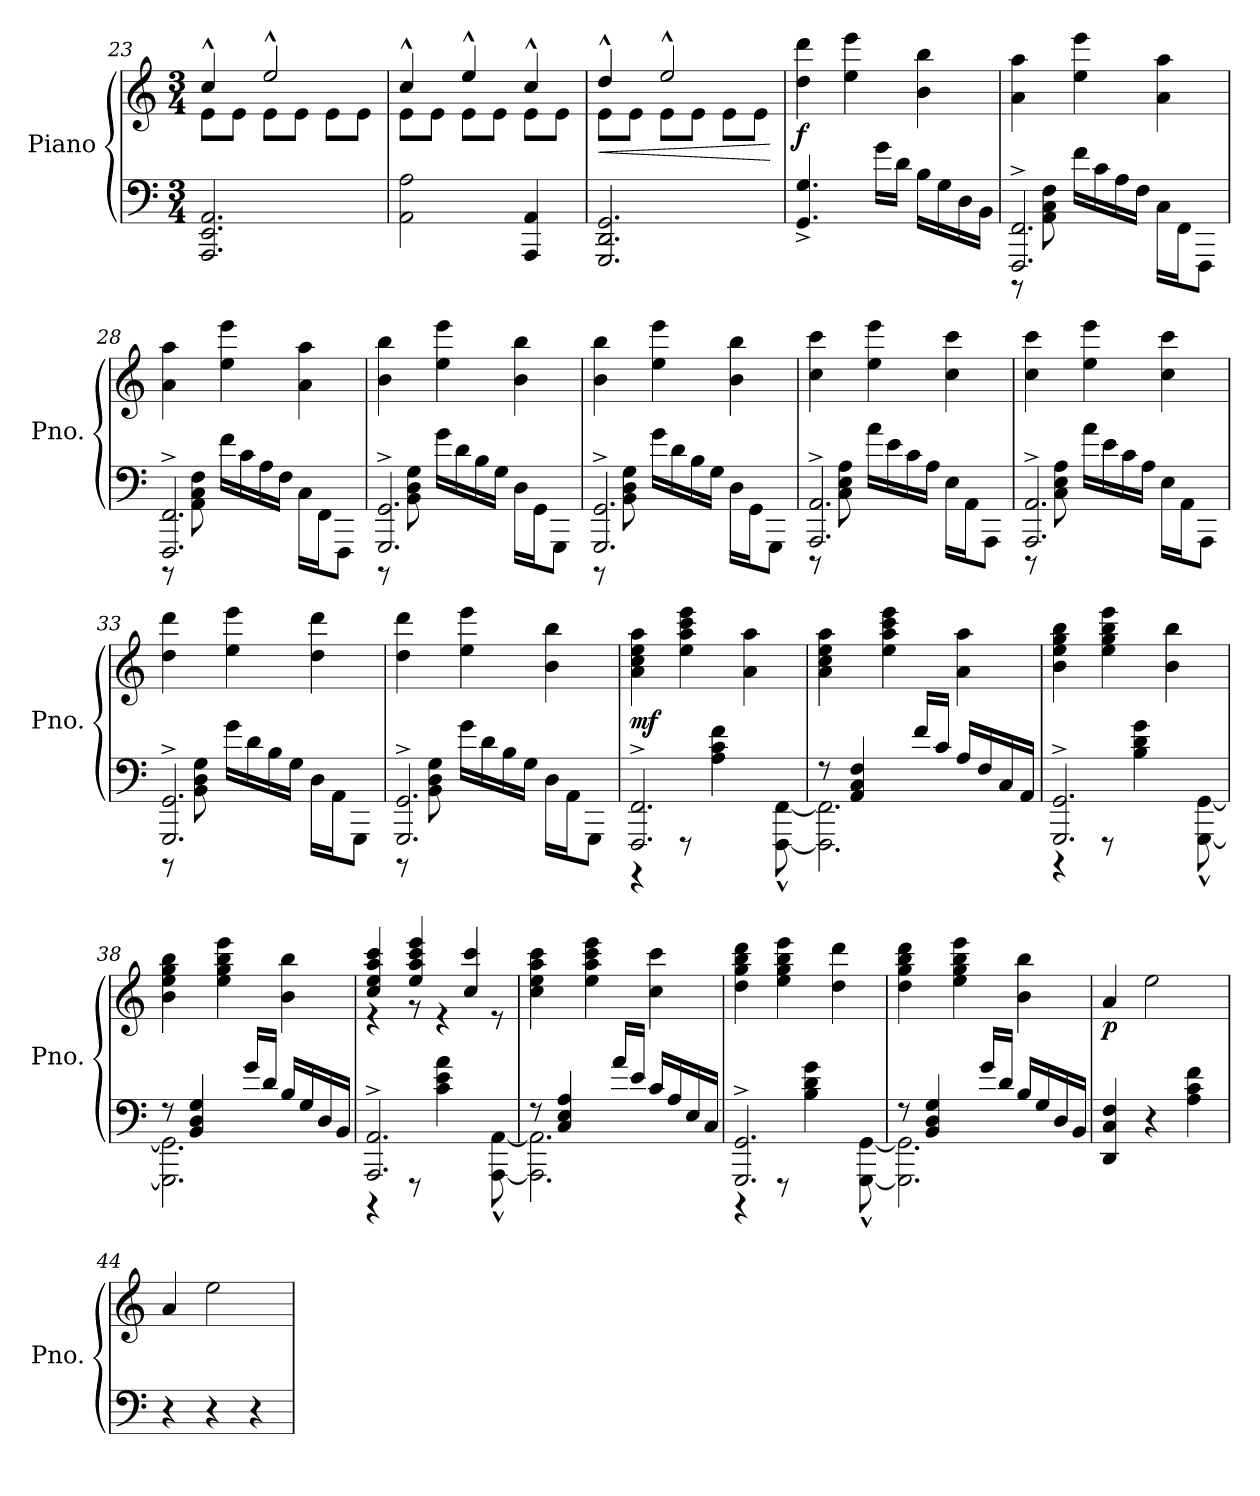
**kern	**kern	**dynam
*part1	*part1	*part1
*staff2	*staff1	*staff1/2
*I"Piano	*	*
*I'Pno.	*	*
*clefF4	*clefG2	*
*k[]	*k[]	*
*M3/4	*M3/4	*
=23	=23	=23
*	*^	*
2.AAA/ 2.EE/ 2.AA/	4cc^^/	8e\L	.
.	.	8e\J	.
.	2ee^^/	8e\L	.
.	.	8e\J	.
.	.	8e\L	.
.	.	8e\J	.
=24	=24	=24	=24
2AA\ 2A\	4cc^^/	8e\L	.
.	.	8e\J	.
.	4ee^^/	8e\L	.
.	.	8e\J	.
4AAA/ 4AA/	4cc^^/	8e\L	.
.	.	8e\J	.
=25	=25	=25	=25
!	!	!	!LO:HP:b
2.GGG/ 2.DD/ 2.GG/	4dd^^/	8e\L	<
.	.	8e\J	.
.	2ee^^/	8e\L	.
.	.	8e\J	.
.	.	8e\L	.
.	.	8e\J	.
*	*v	*v	*
.	.	[
=26	=26	=26
!	!	!LO:DY:b
4.GG/^ 4.G/^	4dd\ 4ddd\	f
.	4ee\ 4eee\	.
16g\LL	.	.
16d\JJ	.	.
16B\LL	4b\ 4bb\	.
16G\	.	.
16D\	.	.
16BB\JJ	.	.
=27	=27	=27
*^	*	*
2.FFF/^ 2.FF/^	8r	4a\ 4aa\	.
.	8AA\ 8C\ 8F\	.	.
.	16f\LL	4ee\ 4eee\	.
.	16c\	.	.
.	16A\	.	.
.	16F\JJ	.	.
.	16C\LL	4a\ 4aa\	.
.	16FF\J	.	.
.	8FFF\J	.	.
=28	=28	=28	=28
2.FFF/^ 2.FF/^	8r	4a\ 4aa\	.
.	8AA\ 8C\ 8F\	.	.
.	16f\LL	4ee\ 4eee\	.
.	16c\	.	.
.	16A\	.	.
.	16F\JJ	.	.
.	16C\LL	4a\ 4aa\	.
.	16FF\J	.	.
.	8FFF\J	.	.
=29	=29	=29	=29
2.GGG/^ 2.GG/^	8r	4b\ 4bb\	.
.	8BB\ 8D\ 8G\	.	.
.	16g\LL	4ee\ 4eee\	.
.	16d\	.	.
.	16B\	.	.
.	16G\JJ	.	.
.	16D\LL	4b\ 4bb\	.
.	16GG\J	.	.
.	8GGG\J	.	.
=30	=30	=30	=30
2.GGG/^ 2.GG/^	8r	4b\ 4bb\	.
.	8BB\ 8D\ 8G\	.	.
.	16g\LL	4ee\ 4eee\	.
.	16d\	.	.
.	16B\	.	.
.	16G\JJ	.	.
.	16D\LL	4b\ 4bb\	.
.	16GG\J	.	.
.	8GGG\J	.	.
=31	=31	=31	=31
2.AAA/^ 2.AA/^	8r	4cc\ 4ccc\	.
.	8C\ 8E\ 8A\	.	.
.	16a\LL	4ee\ 4eee\	.
.	16e\	.	.
.	16c\	.	.
.	16A\JJ	.	.
.	16E\LL	4cc\ 4ccc\	.
.	16AA\J	.	.
.	8AAA\J	.	.
=32	=32	=32	=32
2.AAA/^ 2.AA/^	8r	4cc\ 4ccc\	.
.	8C\ 8E\ 8A\	.	.
.	16a\LL	4ee\ 4eee\	.
.	16e\	.	.
.	16c\	.	.
.	16A\JJ	.	.
.	16E\LL	4cc\ 4ccc\	.
.	16AA\J	.	.
.	8AAA\J	.	.
=33	=33	=33	=33
2.GGG/^ 2.GG/^	8r	4dd\ 4ddd\	.
.	8BB\ 8D\ 8G\	.	.
.	16g\LL	4ee\ 4eee\	.
.	16d\	.	.
.	16B\	.	.
.	16G\JJ	.	.
.	16D\LL	4dd\ 4ddd\	.
.	16AA\J	.	.
.	8GGG\J	.	.
=34	=34	=34	=34
2.GGG/^ 2.GG/^	8r	4dd\ 4ddd\	.
.	8BB\ 8D\ 8G\	.	.
.	16g\LL	4ee\ 4eee\	.
.	16d\	.	.
.	16B\	.	.
.	16G\JJ	.	.
.	16D\LL	4b\ 4bb\	.
.	16AA\J	.	.
.	8GGG\J	.	.
=35	=35	=35	=35
!	!	!	!LO:DY:b
2.FFF/^ 2.FF/^	4r	4a\ 4cc\ 4ee\ 4aa\	mf
.	8r	4ee\ 4aa\ 4ccc\ 4eee\	.
.	4A\ 4c\ 4f\	.	.
.	.	4a\ 4aa\	.
.	[8FFF\^^ [8FF\^^	.	.
=36	=36	=36	=36
8r	2.FFF\] 2.FF\]	4a\ 4cc\ 4ee\ 4aa\	.
4AA/ 4C/ 4F/	.	.	.
.	.	4ee\ 4aa\ 4ccc\ 4eee\	.
16f/LL	.	.	.
16c/JJ	.	.	.
16A/LL	.	4a\ 4aa\	.
16F/	.	.	.
16C/	.	.	.
16AA/JJ	.	.	.
=37	=37	=37	=37
2.GGG/^ 2.GG/^	4r	4b\ 4ee\ 4gg\ 4bb\	.
.	8r	4ee\ 4gg\ 4bb\ 4eee\	.
.	4B\ 4d\ 4g\	.	.
.	.	4b\ 4bb\	.
.	[8GGG\^^ [8GG\^^	.	.
=38	=38	=38	=38
8r	2.GGG\] 2.GG\]	4b\ 4ee\ 4gg\ 4bb\	.
4BB/ 4D/ 4G/	.	.	.
.	.	4ee\ 4gg\ 4bb\ 4eee\	.
16g/LL	.	.	.
16d/JJ	.	.	.
16B/LL	.	4b\ 4bb\	.
16G/	.	.	.
16D/	.	.	.
16BB/JJ	.	.	.
=39	=39	=39	=39
*	*	*^	*
2.AAA/^ 2.AA/^	4r	4cc/ 4ee/ 4aa/ 4ccc/	4r	.
.	8r	4ee/ 4aa/ 4ccc/ 4eee/	8r	.
.	4c\ 4e\ 4a\	.	4r	.
.	.	4cc/ 4ccc/	.	.
.	[8AAA\^^ [8AA\^^	.	8r	.
*	*	*v	*v	*
=40	=40	=40	=40
8r	2.AAA\] 2.AA\]	4cc\ 4ee\ 4aa\ 4ccc\	.
4C/ 4E/ 4A/	.	.	.
.	.	4ee\ 4aa\ 4ccc\ 4eee\	.
16a/LL	.	.	.
16e/JJ	.	.	.
16c/LL	.	4cc\ 4ccc\	.
16A/	.	.	.
16E/	.	.	.
16C/JJ	.	.	.
=41	=41	=41	=41
2.GGG/^ 2.GG/^	4r	4dd\ 4gg\ 4bb\ 4ddd\	.
.	8r	4ee\ 4gg\ 4bb\ 4eee\	.
.	4B\ 4d\ 4g\	.	.
.	.	4dd\ 4ddd\	.
.	[8GGG\^^ [8GG\^^	.	.
=42	=42	=42	=42
8r	2.GGG\] 2.GG\]	4dd\ 4gg\ 4bb\ 4ddd\	.
4BB/ 4D/ 4G/	.	.	.
.	.	4ee\ 4gg\ 4bb\ 4eee\	.
16g/LL	.	.	.
16d/JJ	.	.	.
16B/LL	.	4b\ 4bb\	.
16G/	.	.	.
16D/	.	.	.
16BB/JJ	.	.	.
*v	*v	*	*
=43	=43	=43
!	!	!LO:DY:b
4DD/ 4C/ 4F/	4a/	p
4r	2ee\	.
4A\ 4c\ 4f\	.	.
=44	=44	=44
4r	4a/	.
4r	2ee\	.
4r	.	.
=	=	=
*-	*-	*-
